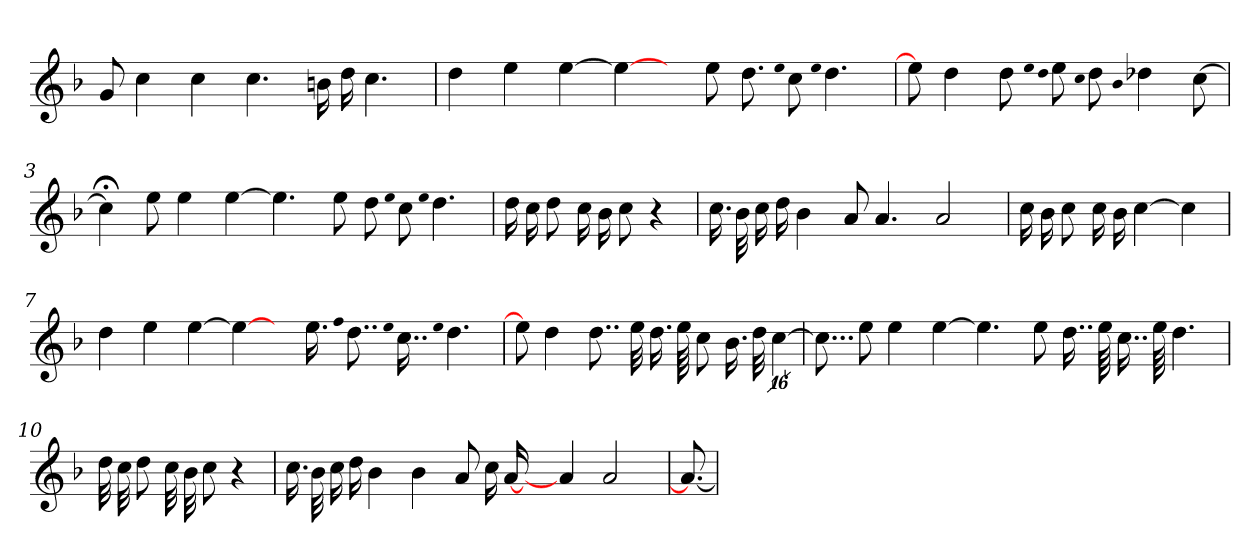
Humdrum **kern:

**kern
*part1
*staff1
*clefG2
*k[b-]
=1
8g
4cc
4cc
4.cc
16bn
16dd
4.cc
=1
4dd
4ee
[4ee
4ee_
8ryy
8ee
8.dd
qee
8cc
qee
4.dd
=2
8ee]
4dd
8dd
qee
qdd
8ee
qcc
8dd
qb-
4dd-X
[8cc
=3
4cc;<]
8ee
4ee
[4ee
4.ee]
8ee
8dd
qee
8cc
qee
4.dd
=4
16dd
16cc
8dd
16cc
16b-
8cc
4r
=5
16.cc
32b-
16cc
16dd
4b-
8a
4.a
2a
=6
16cc
16b-
8cc
16cc
16b-
[4cc
4cc]
=7
4dd
4ee
[4ee
4ee_
8ryy
16.ee
qff
8..dd
qee
16..cc
qee
4.dd
=8
8ee]
4dd
8..dd
32ee
16.dd
64ee
8cc
16.b-
32dd
[64%9cc
=9
8...cc]
8ee
4ee
[4ee
4.ee]
8ee
16..dd
64ee
16..cc
64ee
4.dd
=10
32dd
32cc
8dd
32cc
32b-
8cc
4r
=11
16.cc
32b-
16cc
16dd
4b-
4b-
8a
16cc
[16a
8.ryy
4a]
2a
=12
8.a_
=
*-
